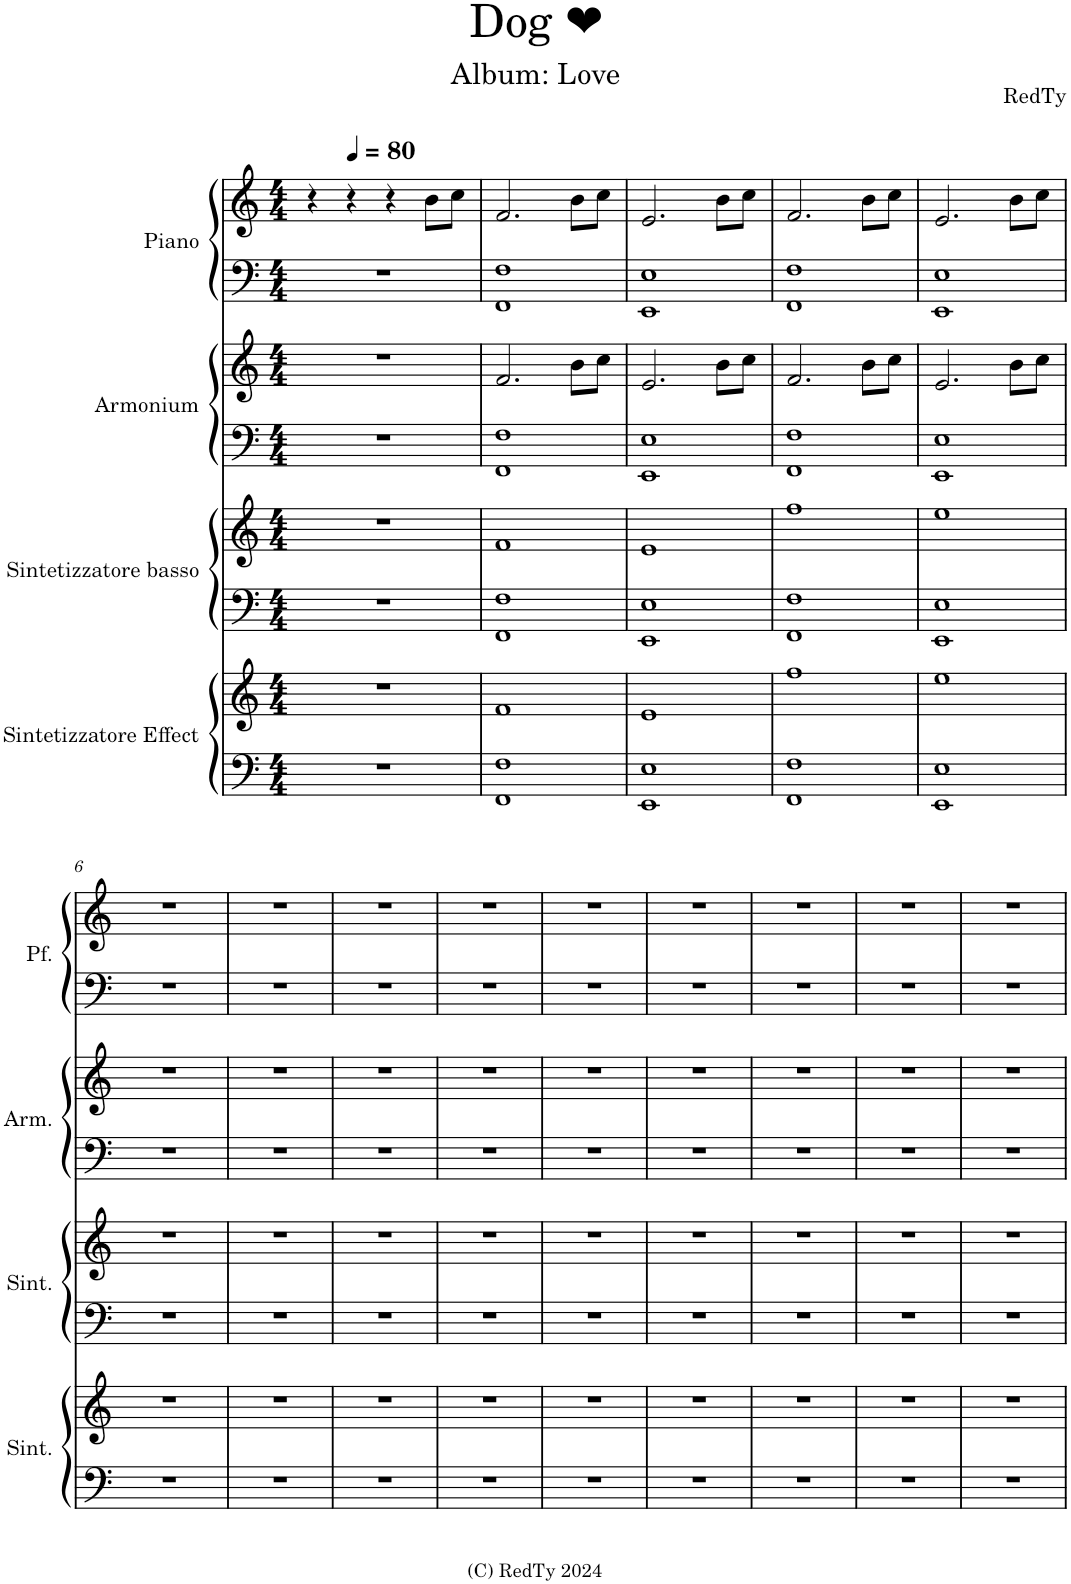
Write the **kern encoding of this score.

**kern	**kern	**kern	**kern	**kern	**kern	**kern	**kern
*part4	*part4	*part3	*part3	*part2	*part2	*part1	*part1
*staff8	*staff7	*staff6	*staff5	*staff4	*staff3	*staff2	*staff1
*I"Sintetizzatore Effect	*	*I"Sintetizzatore basso	*	*I"Armonium	*	*I"Piano	*
*I'Sint.	*	*I'Sint.	*	*I'Arm.	*	*	*
*clefF4	*clefG2	*clefF4	*clefG2	*clefF4	*clefG2	*clefF4	*clefG2
*k[]	*k[]	*k[]	*k[]	*k[]	*k[]	*k[]	*k[]
*M4/4	*M4/4	*M4/4	*M4/4	*M4/4	*M4/4	*M4/4	*M4/4
=1	=1	=1	=1	=1	=1	=1	=1
1r	1r	1r	1r	1r	1r	1r	4r
*	*	*	*	*	*	*	*MM80
.	.	.	.	.	.	.	4r
.	.	.	.	.	.	.	4r
.	.	.	.	.	.	.	8b\L
.	.	.	.	.	.	.	8cc\J
=2	=2	=2	=2	=2	=2	=2	=2
1FF 1F	1f	1FF 1F	1f	1FF 1F	2.f/	1FF 1F	2.f/
.	.	.	.	.	8b\L	.	8b\L
.	.	.	.	.	8cc\J	.	8cc\J
=3	=3	=3	=3	=3	=3	=3	=3
1EE 1E	1e	1EE 1E	1e	1EE 1E	2.e/	1EE 1E	2.e/
.	.	.	.	.	8b\L	.	8b\L
.	.	.	.	.	8cc\J	.	8cc\J
=4	=4	=4	=4	=4	=4	=4	=4
1FF 1F	1ff	1FF 1F	1ff	1FF 1F	2.f/	1FF 1F	2.f/
.	.	.	.	.	8b\L	.	8b\L
.	.	.	.	.	8cc\J	.	8cc\J
=5	=5	=5	=5	=5	=5	=5	=5
1EE 1E	1ee	1EE 1E	1ee	1EE 1E	2.e/	1EE 1E	2.e/
.	.	.	.	.	8b\L	.	8b\L
.	.	.	.	.	8cc\J	.	8cc\J
!!LO:LB:g=z
=6	=6	=6	=6	=6	=6	=6	=6
1r	1r	1r	1r	1r	1r	1r	1r
=7	=7	=7	=7	=7	=7	=7	=7
1r	1r	1r	1r	1r	1r	1r	1r
=8	=8	=8	=8	=8	=8	=8	=8
1r	1r	1r	1r	1r	1r	1r	1r
=9	=9	=9	=9	=9	=9	=9	=9
1r	1r	1r	1r	1r	1r	1r	1r
=10	=10	=10	=10	=10	=10	=10	=10
1r	1r	1r	1r	1r	1r	1r	1r
=11	=11	=11	=11	=11	=11	=11	=11
1r	1r	1r	1r	1r	1r	1r	1r
=12	=12	=12	=12	=12	=12	=12	=12
1r	1r	1r	1r	1r	1r	1r	1r
=13	=13	=13	=13	=13	=13	=13	=13
1r	1r	1r	1r	1r	1r	1r	1r
=14	=14	=14	=14	=14	=14	=14	=14
1r	1r	1r	1r	1r	1r	1r	1r
=	=	=	=	=	=	=	=
*-	*-	*-	*-	*-	*-	*-	*-
